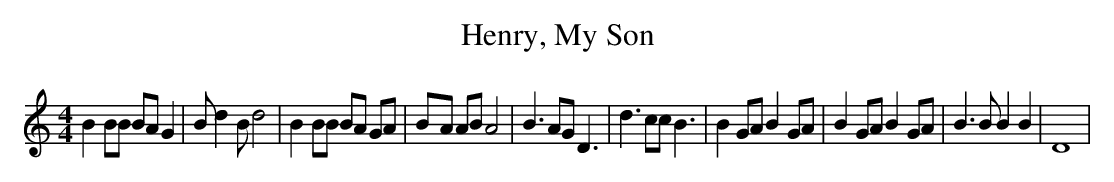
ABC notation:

X:1
T:Henry, My Son
M:4/4
L:1/8
K:C
 B2 BB BA G2| B d2 B d4| B2 BB BA GA|B-A AB A4| B3 AG D3| d3 cc B3|\
 B2 GA B2 GA| B2 GA B2 GA| B3 B B2 B2| D8|
